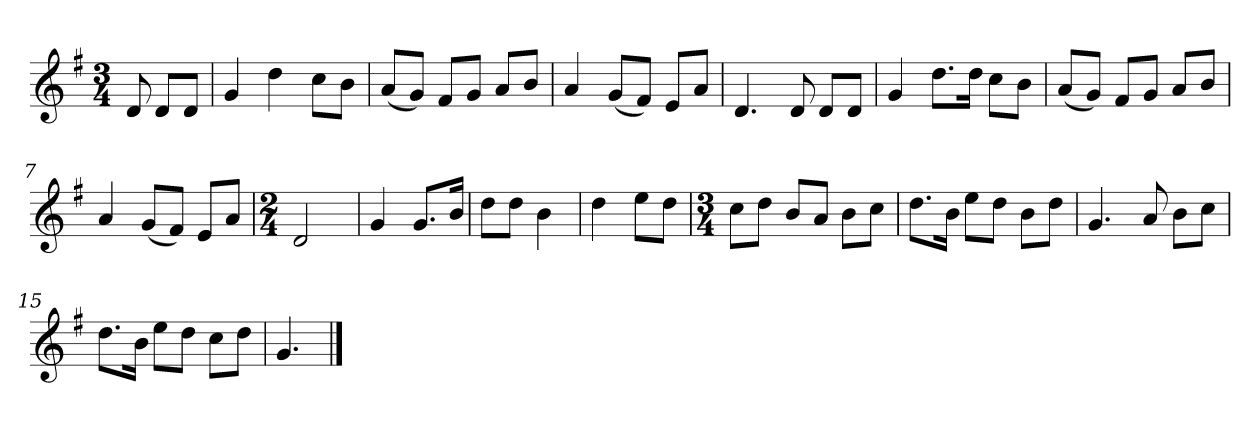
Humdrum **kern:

**kern
*part1
*staff1
*k[f#]
*M3/4
*MM120
=
8d
8dL
8dJ
=1
4g
4dd
8ccL
8bJ
=2
(8aL
8gJ)
8f#L
8gJ
8aL
8bJ
=3
4a
(8gL
8f#J)
8eL
8aJ
=4
4.d
8d
8dL
8dJ
=5
4g
8.ddL
16ddJk
8ccL
8bJ
=6
(8aL
8gJ)
8f#L
8gJ
8aL
8bJ
=7
4a
(8gL
8f#J)
8eL
8aJ
=8
*M2/4
2d
=9
4g
8.gL
16bJk
=10
8ddL
8ddJ
4b
=11
4dd
8eeL
8ddJ
=12
*M3/4
8ccL
8ddJ
8bL
8aJ
8bL
8ccJ
=13
8.ddL
16bJk
8eeL
8ddJ
8bL
8ddJ
=14
4.g
8a
8bL
8ccJ
=15
8.ddL
16bJk
8eeL
8ddJ
8ccL
8ddJ
=16
4.g
==
*-
